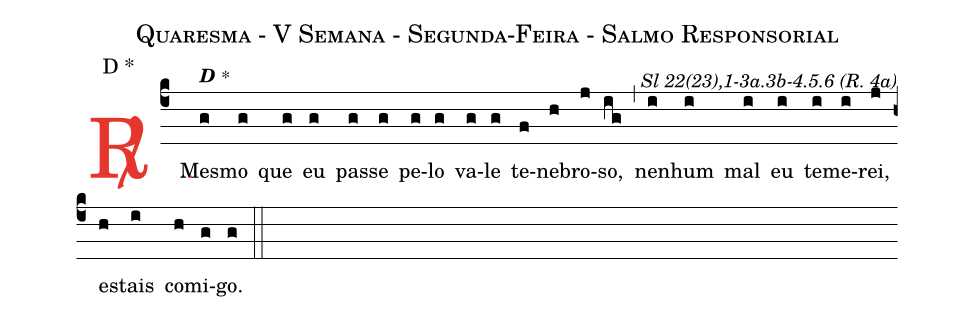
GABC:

name: Quaresma - V Semana - Segunda-Feira - Salmo Responsorial;
mode: D *;
commentary: Sl 22(23),1-3a.3b-4.5.6 (R. 4a);
%%
(c4)

<c><sp>R/</sp>.</c>() Mes<alt>\textbf{D \protect\GreStar}</alt>(g)mo(g) que(g) eu(g) pas(g)se(g) pe(g)lo(g) va(g)le(g) te(f)ne(h)bro(j)so,(ig) (,) ne(i)nhum(i) mal(i) eu(i) te(i)me(i)rei,(j) es(h)tais(i) co(h)mi(g)go.(g)

(::)
